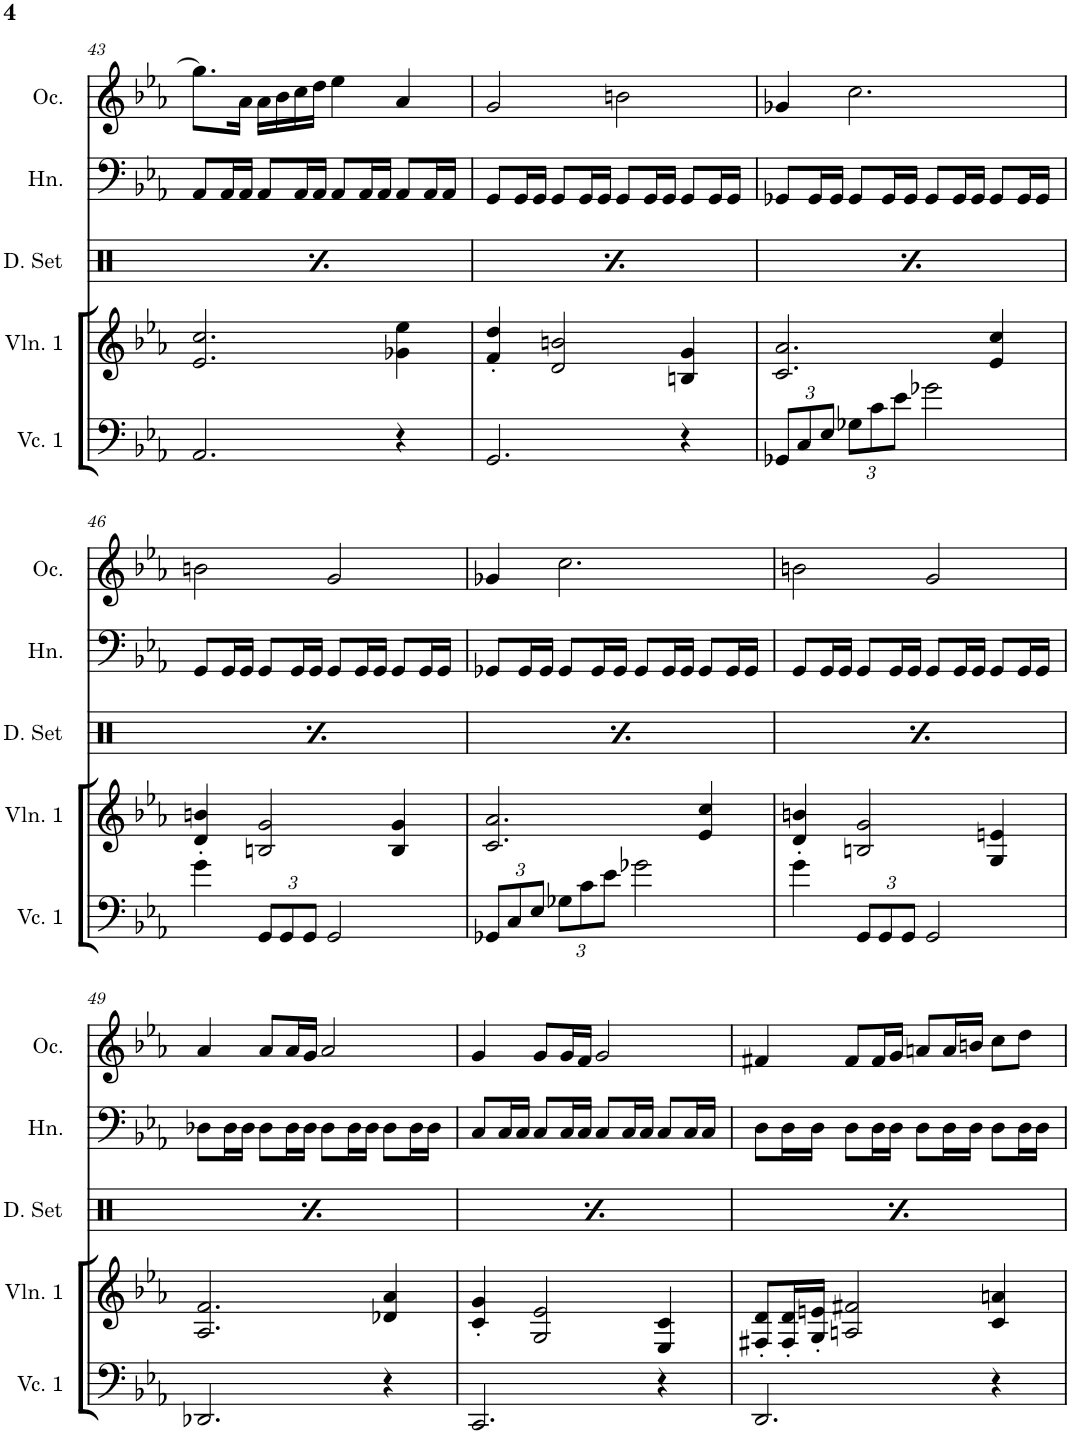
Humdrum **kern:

**kern	**kern	**kern	**kern	**kern
*part5	*part4	*part3	*part2	*part1
*staff5	*staff4	*staff3	*staff2	*staff1
*I"Violoncello 1	*I"Violin 3	*I"Violin 1	*I"Horn	*I"Ocarina
*I'Vc. 1	*I'Vln. 3	*I'Vln. 1	*I'Hn.	*I'Oc.
!!LO:PB:g=z
*clefF4	*clefG2	*clefG2	*clefF4	*clefG2
*	*	*	*Trd4c7	*
*k[b-e-a-]	*k[b-e-a-]	*k[b-e-a-]	*k[b-e-a-]	*k[b-e-a-]
*M4/4	*M4/4	*M4/4	*M4/4	*M4/4
*met(c)	*met(c)	*met(c)	*met(c)	*met(c)
=43	=43	=43	=43	=43
2.AA-/	32b-]	2.e-/ 2.cc/	8AA-/L	8.gg\L]
.	2.cc	.	.	.
.	.	.	16AA-/L	.
.	.	.	16AA-/JJ	16a-\Jk
.	.	.	8AA-/L	16a-\LL
.	.	.	.	16b-\
.	.	.	16AA-/L	16cc\
.	.	.	16AA-/JJ	16dd\JJ
.	.	.	8AA-/L	4ee-\
.	.	.	16AA-/L	.
.	.	.	16AA-/JJ	.
4r	.	4g-X\ 4ee-\	8AA-/L	4a-/
.	[8..ee-	.	.	.
.	.	.	16AA-/L	.
.	.	.	16AA-/JJ	.
=44	=44	=44	=44	=44
2.GG/	32ee-]	4f/' 4dd/'	8GG/L	2g/
.	4dd'	.	.	.
.	.	.	16GG/L	.
.	.	.	16GG/JJ	.
.	.	2d/ 2bn/	8GG/L	.
.	2bn	.	.	.
.	.	.	16GG/L	.
.	.	.	16GG/JJ	.
.	.	.	8GG/L	2bn\
.	.	.	16GG/L	.
.	.	.	16GG/JJ	.
4r	.	4Bn/ 4g/	8GG/L	.
.	[8..g	.	.	.
.	.	.	16GG/L	.
.	.	.	16GG/JJ	.
=45	=45	=45	=45	=45
*Xbrackettup	*	*	*	*
12GG-X/L	32g]	2.c/ 2.a-/	8GG-X/L	4g-X/
.	2.a-	.	.	.
12C/	.	.	.	.
.	.	.	16GG-/L	.
12E-/J	.	.	.	.
.	.	.	16GG-/JJ	.
12G-X\L	.	.	8GG-/L	2.cc\
12c\	.	.	.	.
.	.	.	16GG-/L	.
12e-\J	.	.	.	.
.	.	.	16GG-/JJ	.
2g-X\	.	.	8GG-/L	.
.	.	.	16GG-/L	.
.	.	.	16GG-/JJ	.
.	.	4e-/ 4cc/	8GG-/L	.
.	[8..cc	.	.	.
.	.	.	16GG-/L	.
.	.	.	16GG-/JJ	.
!!LO:LB:g=z
=46	=46	=46	=46	=46
4g\	32cc]	4d/' 4bn/'	8GG/L	2bn\
.	4bn'	.	.	.
.	.	.	16GG/L	.
.	.	.	16GG/JJ	.
12GG/L	.	2Bn/ 2g/	8GG/L	.
.	2g	.	.	.
12GG/	.	.	.	.
.	.	.	16GG/L	.
12GG/J	.	.	.	.
.	.	.	16GG/JJ	.
2GG/	.	.	8GG/L	2g/
.	.	.	16GG/L	.
.	.	.	16GG/JJ	.
.	.	4B/ 4g/	8GG/L	.
.	[8..g	.	.	.
.	.	.	16GG/L	.
.	.	.	16GG/JJ	.
=47	=47	=47	=47	=47
12GG-X/L	32g]	2.c/ 2.a-/	8GG-X/L	4g-X/
.	2.a-	.	.	.
12C/	.	.	.	.
.	.	.	16GG-/L	.
12E-/J	.	.	.	.
.	.	.	16GG-/JJ	.
12G-X\L	.	.	8GG-/L	2.cc\
12c\	.	.	.	.
.	.	.	16GG-/L	.
12e-\J	.	.	.	.
.	.	.	16GG-/JJ	.
2g-X\	.	.	8GG-/L	.
.	.	.	16GG-/L	.
.	.	.	16GG-/JJ	.
.	.	4e-/ 4cc/	8GG-/L	.
.	[8..cc	.	.	.
.	.	.	16GG-/L	.
.	.	.	16GG-/JJ	.
=48	=48	=48	=48	=48
4g\	32cc]	4d/' 4bn/'	8GG/L	2bn\
.	4bn'	.	.	.
.	.	.	16GG/L	.
.	.	.	16GG/JJ	.
12GG/L	.	2Bn/ 2g/	8GG/L	.
.	2g	.	.	.
12GG/	.	.	.	.
.	.	.	16GG/L	.
12GG/J	.	.	.	.
.	.	.	16GG/JJ	.
2GG/	.	.	8GG/L	2g/
.	.	.	16GG/L	.
.	.	.	16GG/JJ	.
.	.	4G/ 4en/	8GG/L	.
.	[8..en	.	.	.
.	.	.	16GG/L	.
.	.	.	16GG/JJ	.
!!LO:LB:g=z
=49	=49	=49	=49	=49
2.DD-X/	32e]	2.A-/ 2.f/	8D-X\L	4a-/
.	2.f	.	.	.
.	.	.	16D-\L	.
.	.	.	16D-\JJ	.
.	.	.	8D-\L	8a-/L
.	.	.	16D-\L	16a-/L
.	.	.	16D-\JJ	16g/JJ
.	.	.	8D-\L	2a-/
.	.	.	16D-\L	.
.	.	.	16D-\JJ	.
4r	.	4d-X/ 4a-/	8D-\L	.
.	[8..a-	.	.	.
.	.	.	16D-\L	.
.	.	.	16D-\JJ	.
=50	=50	=50	=50	=50
2.CC/	32a-]	4c/' 4g/'	8C/L	4g/
.	4g'	.	.	.
.	.	.	16C/L	.
.	.	.	16C/JJ	.
.	.	2G/ 2e-/	8C/L	8g/L
.	2e-	.	.	.
.	.	.	16C/L	16g/L
.	.	.	16C/JJ	16f/JJ
.	.	.	8C/L	2g/
.	.	.	16C/L	.
.	.	.	16C/JJ	.
4r	.	4E-/ 4c/	8C/L	.
.	[8..c	.	.	.
.	.	.	16C/L	.
.	.	.	16C/JJ	.
=51	=51	=51	=51	=51
2.DD/	32c/KKL]	8F#X/' 8d/'L	8D\L	4f#X/
.	8d/	.	.	.
.	.	16F#/' 16d/'L	16D\L	.
.	16d'/L	.	.	.
.	.	16G/' 16en/'JJ	16D\JJ	.
.	16en'/JJ	.	.	.
.	.	2An/ 2f#X/	8D\L	8f#/L
.	2f#X	.	.	.
.	.	.	16D\L	16f#/L
.	.	.	16D\JJ	16g/JJ
.	.	.	8D\L	8an/L
.	.	.	16D\L	16a/L
.	.	.	16D\JJ	16bn/JJ
4r	.	4c/ 4an/	8D\L	8cc\L
.	[8..an	.	.	.
.	.	.	16D\L	8dd\J
.	.	.	16D\JJ	.
=	=	=	=	=
*-	*-	*-	*-	*-
